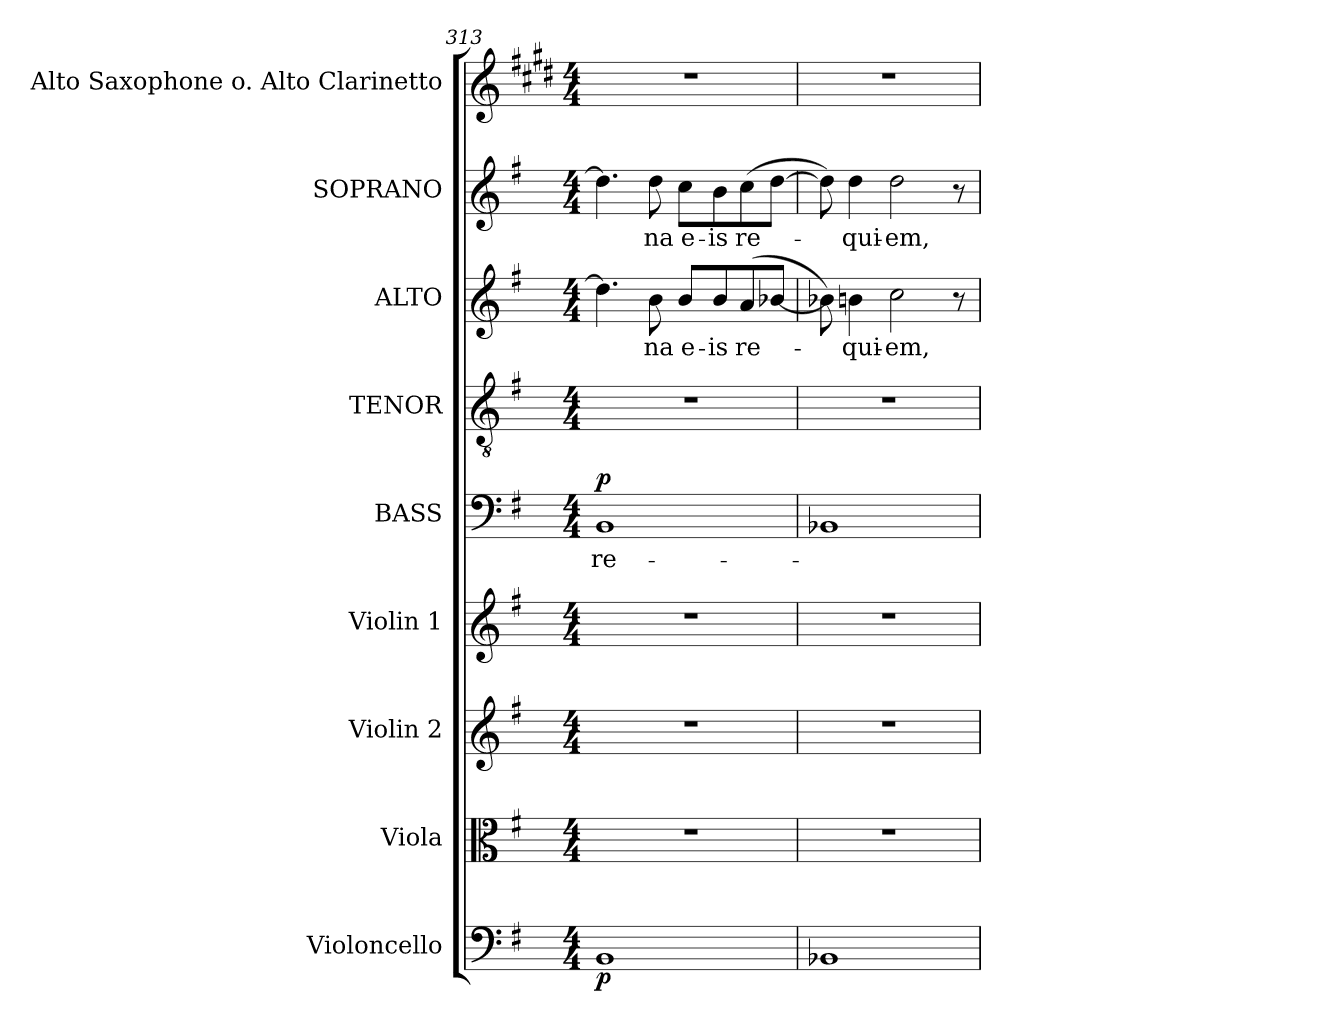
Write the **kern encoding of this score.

**kern	**dynam	**kern	**kern	**kern	**kern	**text	**dynam	**kern	**kern	**text	**kern	**text	**kern
*part9	*part9	*part8	*part7	*part6	*part5	*part5	*part5	*part4	*part3	*part3	*part2	*part2	*part1
*staff9	*staff9	*staff8	*staff7	*staff6	*staff5	*staff5	*staff5	*staff4	*staff3	*staff3	*staff2	*staff2	*staff1
*I"Violoncello	*	*I"Viola	*I"Violin 2	*I"Violin 1	*I"BASS	*	*	*I"TENOR	*I"ALTO	*	*I"SOPRANO	*	*I"Alto Saxophone o. Alto Clarinetto
*I'Vc.	*	*I'Vla.	*I'Vln. 2	*I'Vln. 1	*I'B.	*	*	*I'T.	*I'A.	*	*I'S.	*	*I'Alto Sax. o. Alto Clar.
*clefF4	*	*clefC3	*clefG2	*clefG2	*clefF4	*	*	*clefGv2	*clefG2	*	*clefG2	*	*clefG2
*	*	*	*	*	*	*	*	*ITrd7c12	*	*	*	*	*ITrd5c9
*k[f#]	*	*k[f#]	*k[f#]	*k[f#]	*k[f#]	*	*	*k[f#]	*k[f#]	*	*k[f#]	*	*k[f#]
*G:	*	*G:	*G:	*G:	*G:	*	*	*G:	*G:	*	*G:	*	*G:
*M4/4	*	*M4/4	*M4/4	*M4/4	*M4/4	*	*	*M4/4	*M4/4	*	*M4/4	*	*M4/4
=313	=313	=313	=313	=313	=313	=313	=313	=313	=313	=313	=313	=313	=313
!	!	!	!	!	!	!LO:LY:b:color=#000000	!	!	!	!	!	!	!
1BBi	p	1r	1r	1r	1BBi	re-	p	1r	4.ddi\]	.	4.ddi\]	.	1r
!	!	!	!	!	!	!	!	!	!	!LO:LY:b:color=#000000	!	!	!
!	!	!	!	!	!	!	!	!	!	!	!	!LO:LY:b:color=#000000	!
.	.	.	.	.	.	.	.	.	8bi\	-na	8ddi\	-na	.
!	!	!	!	!	!	!	!	!	!	!LO:LY:b:color=#000000	!	!	!
!	!	!	!	!	!	!	!	!	!	!	!	!LO:LY:b:color=#000000	!
.	.	.	.	.	.	.	.	.	8bi/L	e-	8cci\L	e-	.
!	!	!	!	!	!	!	!	!	!	!LO:LY:b:color=#000000	!	!	!
!	!	!	!	!	!	!	!	!	!	!	!	!LO:LY:b:color=#000000	!
.	.	.	.	.	.	.	.	.	8bi/	-is	8bi\	-is	.
!	!	!	!	!	!	!	!	!	!	!LO:LY:b:color=#000000	!	!	!
!	!	!	!	!	!	!	!	!	!	!	!	!LO:LY:b:color=#000000	!
.	.	.	.	.	.	.	.	.	(8ai/	re-	(8cci\	re-	.
.	.	.	.	.	.	.	.	.	[<8b-Xi/J	.	[>8ddi\J	.	.
!!LO:PB:g=z
=314	=314	=314	=314	=314	=314	=314	=314	=314	=314	=314	=314	=314	=314
1BB-Xi	.	1r	1r	1r	1BB-Xi	.	.	1r	8b-Xi\])	.	8ddi\])	.	1r
!	!	!	!	!	!	!	!	!	!	!LO:LY:b:color=#000000	!	!	!
!	!	!	!	!	!	!	!	!	!	!	!	!LO:LY:b:color=#000000	!
.	.	.	.	.	.	.	.	.	4bni\	-qui-	4ddi\	-qui-	.
!	!	!	!	!	!	!	!	!	!	!LO:LY:b:color=#000000	!	!	!
!	!	!	!	!	!	!	!	!	!	!	!	!LO:LY:b:color=#000000	!
.	.	.	.	.	.	.	.	.	2cci\	-em,	2ddi\	-em,	.
.	.	.	.	.	.	.	.	.	8r	.	8r	.	.
=	=	=	=	=	=	=	=	=	=	=	=	=	=
*-	*-	*-	*-	*-	*-	*-	*-	*-	*-	*-	*-	*-	*-
